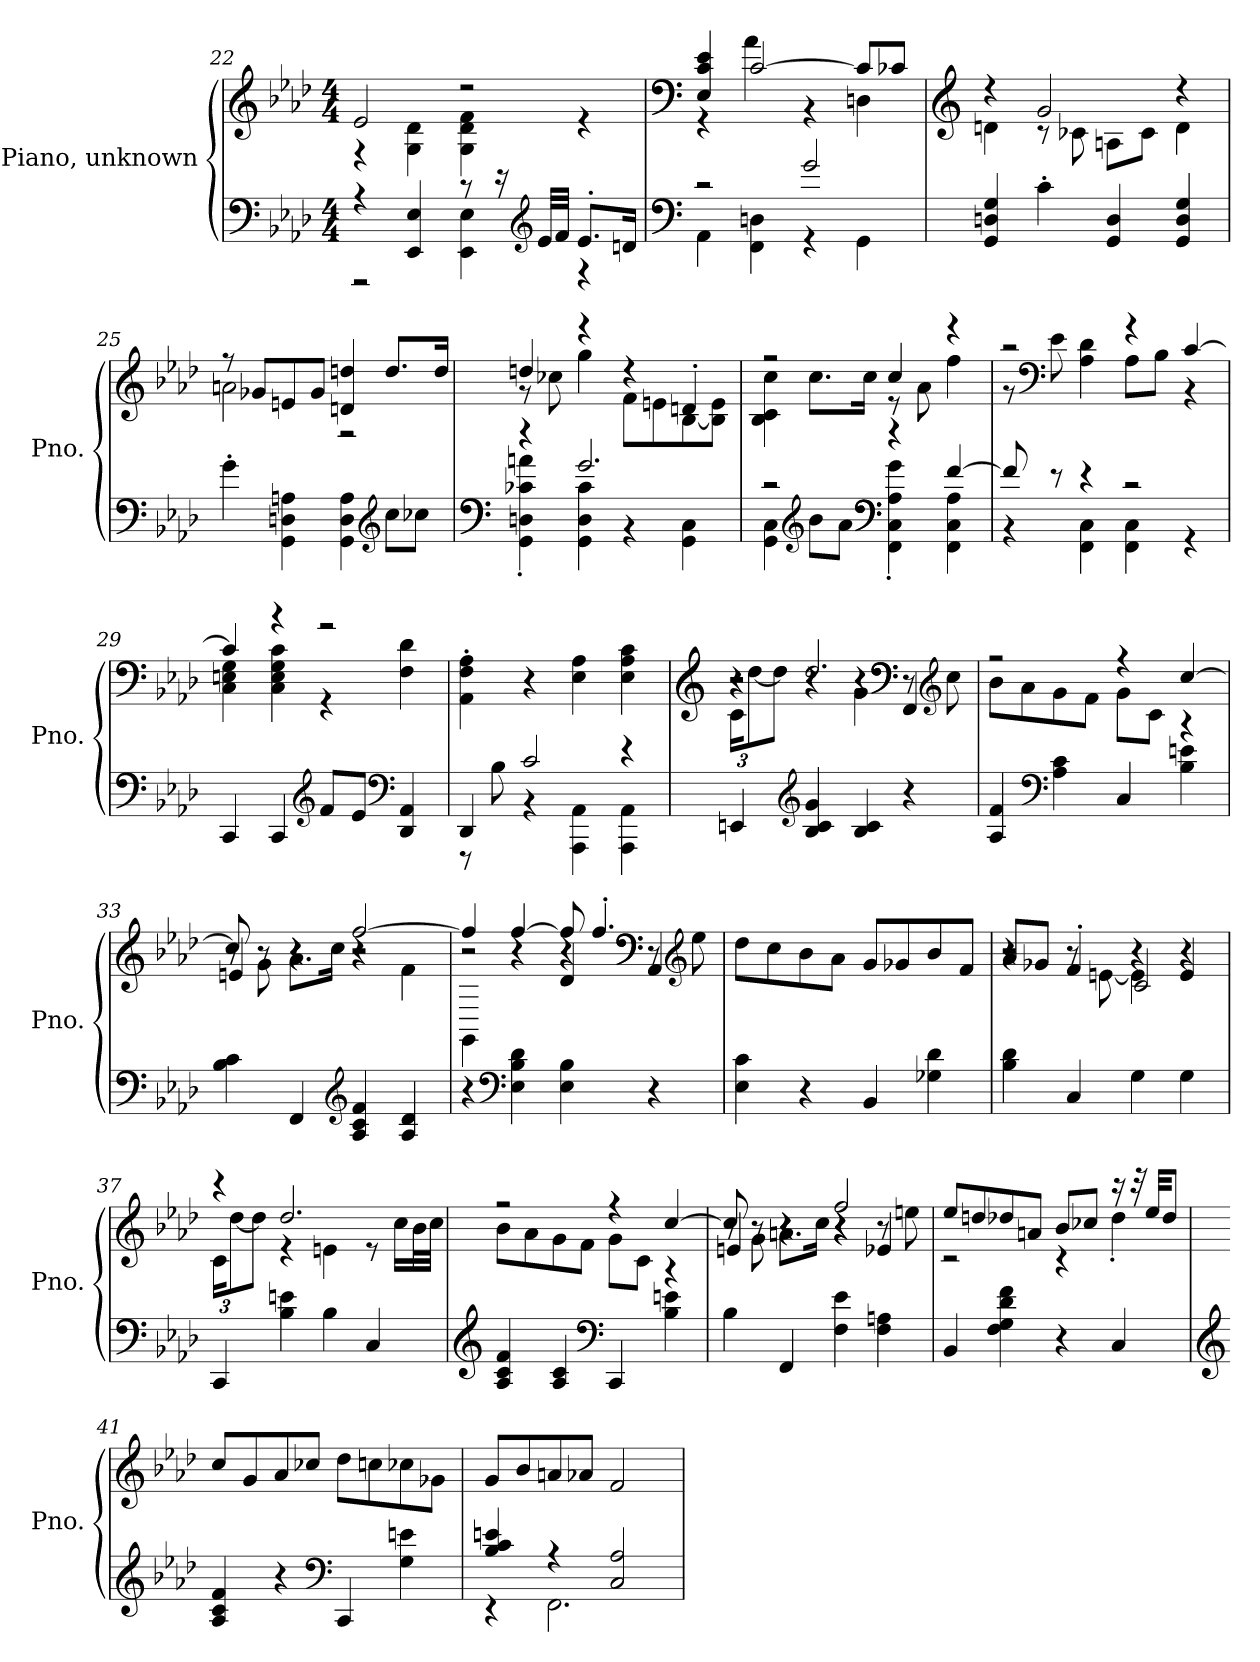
**kern	**kern
*part1	*part1
*staff2	*staff1
*I"Piano, unknown	*
*I'Pno.	*
*clefF4	*clefG2
*k[b-e-a-d-]	*k[b-e-a-d-]
*M4/4	*M4/4
=22	=22
*^	*^
4r	2r	2e-/	4r
4EE-/ 4E-/	.	.	4G\ 4d-\
8r	4EE-\ 4E-\	2r	4G\ 4d-\ 4f\
16r	.	.	.
*clefG2	*	*	*
32e-/LLL	.	.	.
32f/JJJ	.	.	.
8.e-'/L	4r	.	4r
16dn/Jk	.	.	.
!!LO:PB:g=z	!!
=23	=23	=23	=23
*clefF4	*	*clefF4	*
2r	4AA-\	4E-/ 4c/ 4e-/	4r
.	4FF\ 4Dn\	[2c/	4a-\
2g/	4r	.	4r
.	4GG\	8c/L]	4Dn\
.	.	8c-X/J	.
*v	*v	*	*
=24	=24	=24
*	*clefG2	*
4GG/ 4Dn/ 4G/	4r	4dn\
4c'\	2g/	8r
.	.	8c-X\
4GG/ 4D/	.	8An\L
.	.	8c-\J
4GG/ 4D/ 4G/	4r	4d\
=25	=25	=25
4g'\	8r	2an\
.	8g-X/L	.
4GG\ 4Dn\ 4An\	8en/	.
.	8g-/J	.
4GG\ 4D\ 4A\	4dn/ 4ddn/	2r
*clefG2	*	*
8cc\L	8.dd/L	.
8cc-X\J	.	.
.	16dd/Jk	.
!!LO:LB:g=z	!!
=26	=26	=26
*clefF4	*	*
*^	*	*
4r	4GG\' 4Dn\' 4c-X\' 4an\'	4ddn/	8r
.	.	.	8cc-X\
2.g/	4GG\ 4D\ 4c-\	4r	4gg\
.	4r	4r	8f\L
.	.	.	8en\
.	4GG\ 4C\	4dn'/	[8B-\
.	.	.	8B-\] 8e\J
=27	=27	=27	=27
2r	4GG\ 4C\	2r	4B-\ 4c\ 4cc\
*clefG2	*	*	*
.	8b-\L	.	8.cc\L
.	8a-\J	.	.
.	.	.	16cc\Jk
*clefF4	*	*	*
4r	4FF\' 4C\' 4A-\' 4g\'	4cc/	8r
.	.	.	8a-\
[4f/	4FF\ 4C\ 4A-\	4r	4ff\
=28	=28	=28	=28
8f/]	4r	2r	8r
*	*	*clefF4	*
8r	.	.	8e-\
4r	4FF\ 4C\	.	4A-\ 4d-\
2r	4FF\ 4C\	4r	8A-\L
.	.	.	8B-\J
.	4r	[4c/	4r
*v	*v	*	*
=29	=29	=29
4CC/	4c/]	4C\ 4En\ 4G\
4CC/	4r	4C\ 4E\ 4G\ 4c\
*clefG2	*	*
8f/L	2r	4r
8e-/J	.	.
*clefF4	*	*
4DD-/ 4AA-/	.	4F\ 4d-\
*	*v	*v
!!LO:LB:g=z
=30	=30
*^	*
4DD-/	8r	4AA-\' 4F\' 4A-\'
.	8B-\	.
2c/	4r	4r
.	4AAA-\ 4AA-\	4E-\ 4A-\
4r	4AAA-\ 4AA-\	4E-\ 4A-\ 4c\
*v	*v	*
=31	=31
*	*clefG2
*	*^
*	*	*Xbrackettup
*	*	*^
4EEn/	4r	24c\KL	2r
.	.	[12dd-\	.
.	.	8dd-\J]	.
*clefG2	*	*	*
4B-/ 4c/ 4g/	2.dd-/	4r	.
4B-/ 4c/	.	4g\	4r
*	*clefF4	*	*
4r	.	8r	4FF/
*	*clefG2	*	*
.	.	8cc\	.
*	*	*v	*v
=32	=32	=32
4A-/ 4f/	2r	8b-\L
.	.	8a-\
*clefF4	*	*
4A-\ 4c\	.	8g\
.	.	8f\J
4C/	4r	8g\L
.	.	8c\J
4B-\ 4en\	[4cc/	4r
=33	=33	=33
*	*	*^
4B-\ 4c\	8cc/]	8r	4en/
.	8r	8g\	.
4FF/	4r	8.a-\L	4r
.	.	16cc\Jk	.
*clefG2	*	*	*
4A-/ 4c/ 4f/	[2ff/	4r	2r
4A-/ 4d-/	.	4f\	.
!!LO:LB:g=z	!!	!!
=34	=34	=34	=34
4r	4ff/]	4GG\	2r
*clefF4	*	*	*
4E-\ 4B-\ 4d-\	[4ff/	4r	.
4E-\ 4B-\	8ff/]	4r	4d-/
.	4.ff'/	.	.
*	*clefF4	*	*
4r	.	8r	4AA-/
*	*clefG2	*	*
.	.	8ee-\	.
*	*v	*v	*v
=35	=35
4E-\ 4c\	8dd-\L
.	8cc\
4r	8b-\
.	8a-\J
4BB-/	8g/L
.	8g-X/
4G-X\ 4d-\	8b-/
.	8f/J
=36	=36
*	*^
*	*	*^
4B-\ 4d-\	8a-/L	4r	2r
.	8g-X/J	.	.
4C/	4f'/	8r	.
.	.	[8en\	.
4G\	4r	4e\]	2c/
4G\	4e/	4r	.
*	*	*v	*v
=37	=37	=37
4CC/	4r	24c\KL
.	.	[12dd-\
.	.	8dd-\J]
4B-\ 4en\	2.dd-/	4r
4B-\	.	4en\
4C/	.	8r
.	.	16cc\LL
.	.	32b-\L
.	.	32cc\JJJ
!!LO:LB:g=z	!!
=38	=38	=38
*clefG2	*	*
4A-/ 4c/ 4f/	2r	8b-\L
.	.	8a-\
4A-/ 4c/	.	8g\
.	.	8f\J
*clefF4	*	*
4CC/	4r	8g\L
.	.	8c\J
4B-\ 4en\	[4cc/	4r
=39	=39	=39
*	*	*^
4B-\	8cc/]	8r	4en/
.	8r	8g\	.
4FF/	4r	8.an\L	4r
.	.	16cc\Jk	.
4F\ 4e-\	2ff/	4r	4r
4F\ 4An\	.	8r	4e-X/
.	.	8een\	.
*	*	*v	*v
=40	=40	=40
4BB-/	8ee-/L	2r
.	8ddn/	.
4F\ 4G\ 4d-\ 4f\	8dd-X/	.
.	8an/J	.
4r	8b-/L	4r
.	8cc-X/J	.
4C/	16r	4dd-'\
.	32r	.
.	32ee-/KKL	.
.	8dd-/J	.
*	*v	*v
!!LO:LB:g=z
=41	=41
*clefG2	*
4A-/ 4c/ 4f/	8cc/L
.	8g/
4r	8a-/
.	8cc-X/J
*clefF4	*
4CC/	8dd-\L
.	8ccn\
4G\ 4en\	8cc-X\
.	8g-X\J
=42	=42
*^	*
4B-/ 4c/ 4en/	4r	8g/L
.	.	8b-/
4r	2.FF\	8an/
.	.	8a-X/J
2C/ 2A-/	.	2f/
*v	*v	*
=	=
*-	*-
